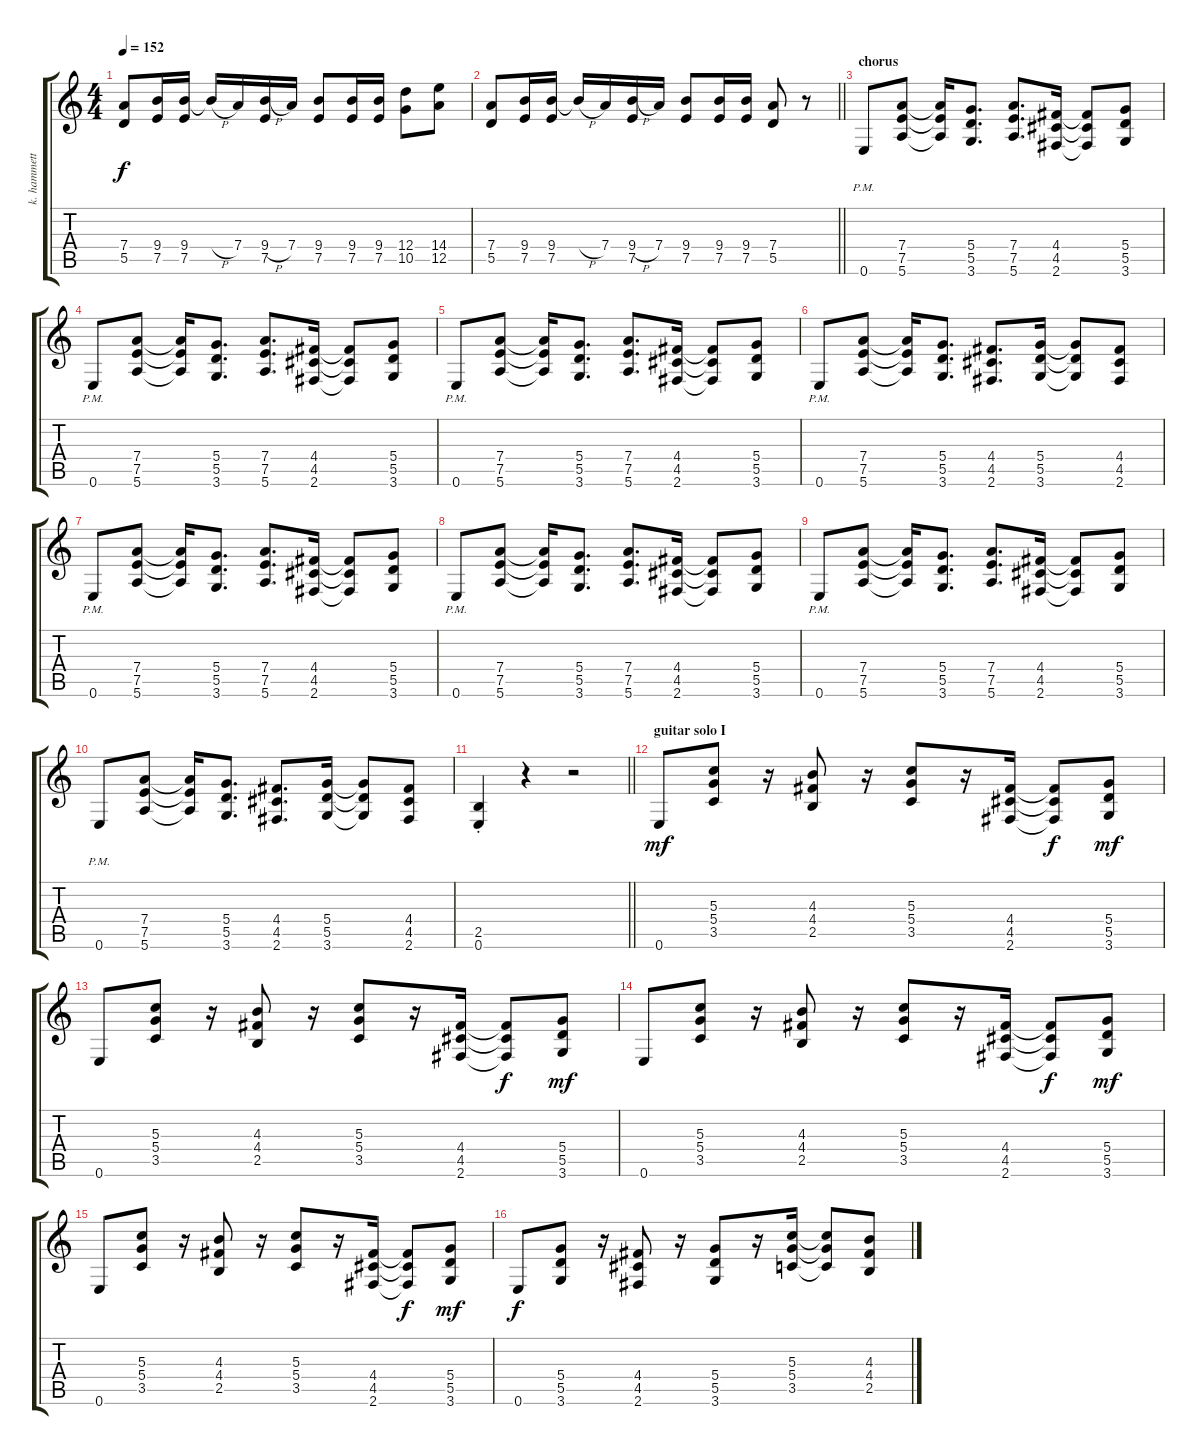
\track ("k. hammett - rhythm guitar" "k. hammett") {instrument distortionguitar}
\staff {score tabs}
\tuning (E4 B3 G3 D3 A2 E2) {hide}
\ts (4 4)
\tempo 152
\clef g2
\ks c
(7.4 5.5).8{dy f} (9.4 7.5).16 (9.4 7.5).16 9.4{h t}.16 7.4.16 (9.4{h} 7.5).16 7.4.16 (9.4 7.5).8 (9.4 7.5).16 (9.4 7.5).16 (12.4 10.5).8 (14.4 12.5).8 |
\barLineRight lightlight
(7.4 5.5).8 (9.4 7.5).16 (9.4 7.5).16 9.4{h t}.16 7.4.16 (9.4{h} 7.5).16 7.4.16 (9.4 7.5).8 (9.4 7.5).16 (9.4 7.5).16 (7.4 5.5).8 r.8 |
\section ("" "chorus")
0.6{pm}.8 (7.4 7.5 5.6).8 (7.4{t} 7.5{t} 5.6{t}).16 (5.4 5.5 3.6).8{d} (7.4 7.5 5.6).8{d} (4.4 4.5 2.6).16 (4.4{t} 4.5{t} 2.6{t}).8 (5.4 5.5 3.6).8 |
0.6{pm}.8 (7.4 7.5 5.6).8 (7.4{t} 7.5{t} 5.6{t}).16 (5.4 5.5 3.6).8{d} (7.4 7.5 5.6).8{d} (4.4 4.5 2.6).16 (4.4{t} 4.5{t} 2.6{t}).8 (5.4 5.5 3.6).8 |
0.6{pm}.8 (7.4 7.5 5.6).8 (7.4{t} 7.5{t} 5.6{t}).16 (5.4 5.5 3.6).8{d} (7.4 7.5 5.6).8{d} (4.4 4.5 2.6).16 (4.4{t} 4.5{t} 2.6{t}).8 (5.4 5.5 3.6).8 |
0.6{pm}.8 (7.4 7.5 5.6).8 (7.4{t} 7.5{t} 5.6{t}).16 (5.4 5.5 3.6).8{d} (4.4 4.5 2.6).8{d} (5.4 5.5 3.6).16 (5.4{t} 5.5{t} 3.6{t}).8 (4.4 4.5 2.6).8 |
0.6{pm}.8 (7.4 7.5 5.6).8 (7.4{t} 7.5{t} 5.6{t}).16 (5.4 5.5 3.6).8{d} (7.4 7.5 5.6).8{d} (4.4 4.5 2.6).16 (4.4{t} 4.5{t} 2.6{t}).8 (5.4 5.5 3.6).8 |
0.6{pm}.8 (7.4 7.5 5.6).8 (7.4{t} 7.5{t} 5.6{t}).16 (5.4 5.5 3.6).8{d} (7.4 7.5 5.6).8{d} (4.4 4.5 2.6).16 (4.4{t} 4.5{t} 2.6{t}).8 (5.4 5.5 3.6).8 |
0.6{pm}.8 (7.4 7.5 5.6).8 (7.4{t} 7.5{t} 5.6{t}).16 (5.4 5.5 3.6).8{d} (7.4 7.5 5.6).8{d} (4.4 4.5 2.6).16 (4.4{t} 4.5{t} 2.6{t}).8 (5.4 5.5 3.6).8 |
0.6{pm}.8 (7.4 7.5 5.6).8 (7.4{t} 7.5{t} 5.6{t}).16 (5.4 5.5 3.6).8{d} (4.4 4.5 2.6).8{d} (5.4 5.5 3.6).16 (5.4{t} 5.5{t} 3.6{t}).8 (4.4 4.5 2.6).8 |
\barLineRight lightlight
(2.5{st} 0.6{st}).4 r.4 r.2 |
\section ("" "guitar solo I")
0.6.8{dy mf} (5.3 5.4 3.5).8 r.16 (4.3 4.4 2.5).8 r.16 (5.3 5.4 3.5).8 r.16 (4.4 4.5 2.6).16 (4.4{t} 4.5{t} 2.6{t}).8{dy f} (5.4 5.5 3.6).8{dy mf} |
0.6.8 (5.3 5.4 3.5).8 r.16 (4.3 4.4 2.5).8 r.16 (5.3 5.4 3.5).8 r.16 (4.4 4.5 2.6).16 (4.4{t} 4.5{t} 2.6{t}).8{dy f} (5.4 5.5 3.6).8{dy mf} |
0.6.8 (5.3 5.4 3.5).8 r.16 (4.3 4.4 2.5).8 r.16 (5.3 5.4 3.5).8 r.16 (4.4 4.5 2.6).16 (4.4{t} 4.5{t} 2.6{t}).8{dy f} (5.4 5.5 3.6).8{dy mf} |
0.6.8 (5.3 5.4 3.5).8 r.16 (4.3 4.4 2.5).8 r.16 (5.3 5.4 3.5).8 r.16 (4.4 4.5 2.6).16 (4.4{t} 4.5{t} 2.6{t}).8{dy f} (5.4 5.5 3.6).8{dy mf} |
0.6.8{dy f} (5.4 5.5 3.6).8 r.16 (4.4 4.5 2.6).8 r.16 (5.4 5.5 3.6).8 r.16 (5.3 5.4 3.5).16 (5.3{t} 5.4{t} 3.5{t}).8 (4.3 4.4 2.5).8
